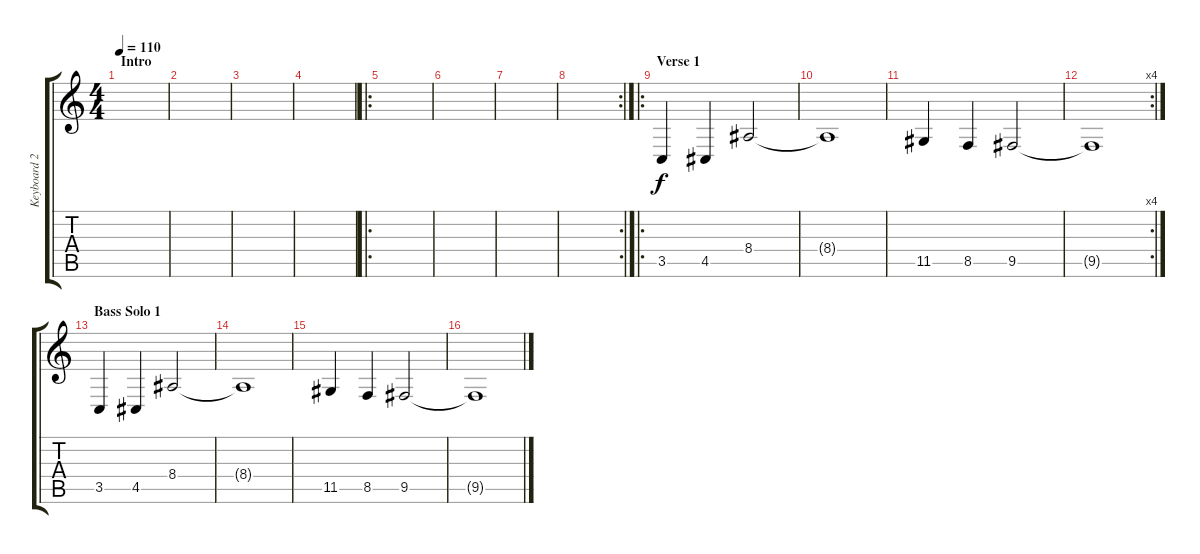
\track ("Keyboard 2" "Keyboard 2") {instrument synthstrings2}
\staff {score tabs}
\tuning (E4 B3 G3 D3 A2 C2) {hide}
\ts (4 4)
\section ("" "Intro")
\tempo 110
\clef g2
\ks c
|
|
|
|
\ro
|
|
|
\rc 2
|
\ro
\section ("" "Verse 1")
3.5.4 4.5.4 8.4.2 |
8.4{t}.1 |
11.5.4 8.5.4 9.5.2 |
\rc 4
9.5{t}.1 |
\section ("" "Bass Solo 1")
3.5.4 4.5.4 8.4.2 |
8.4{t}.1 |
11.5.4 8.5.4 9.5.2 |
9.5{t}.1
